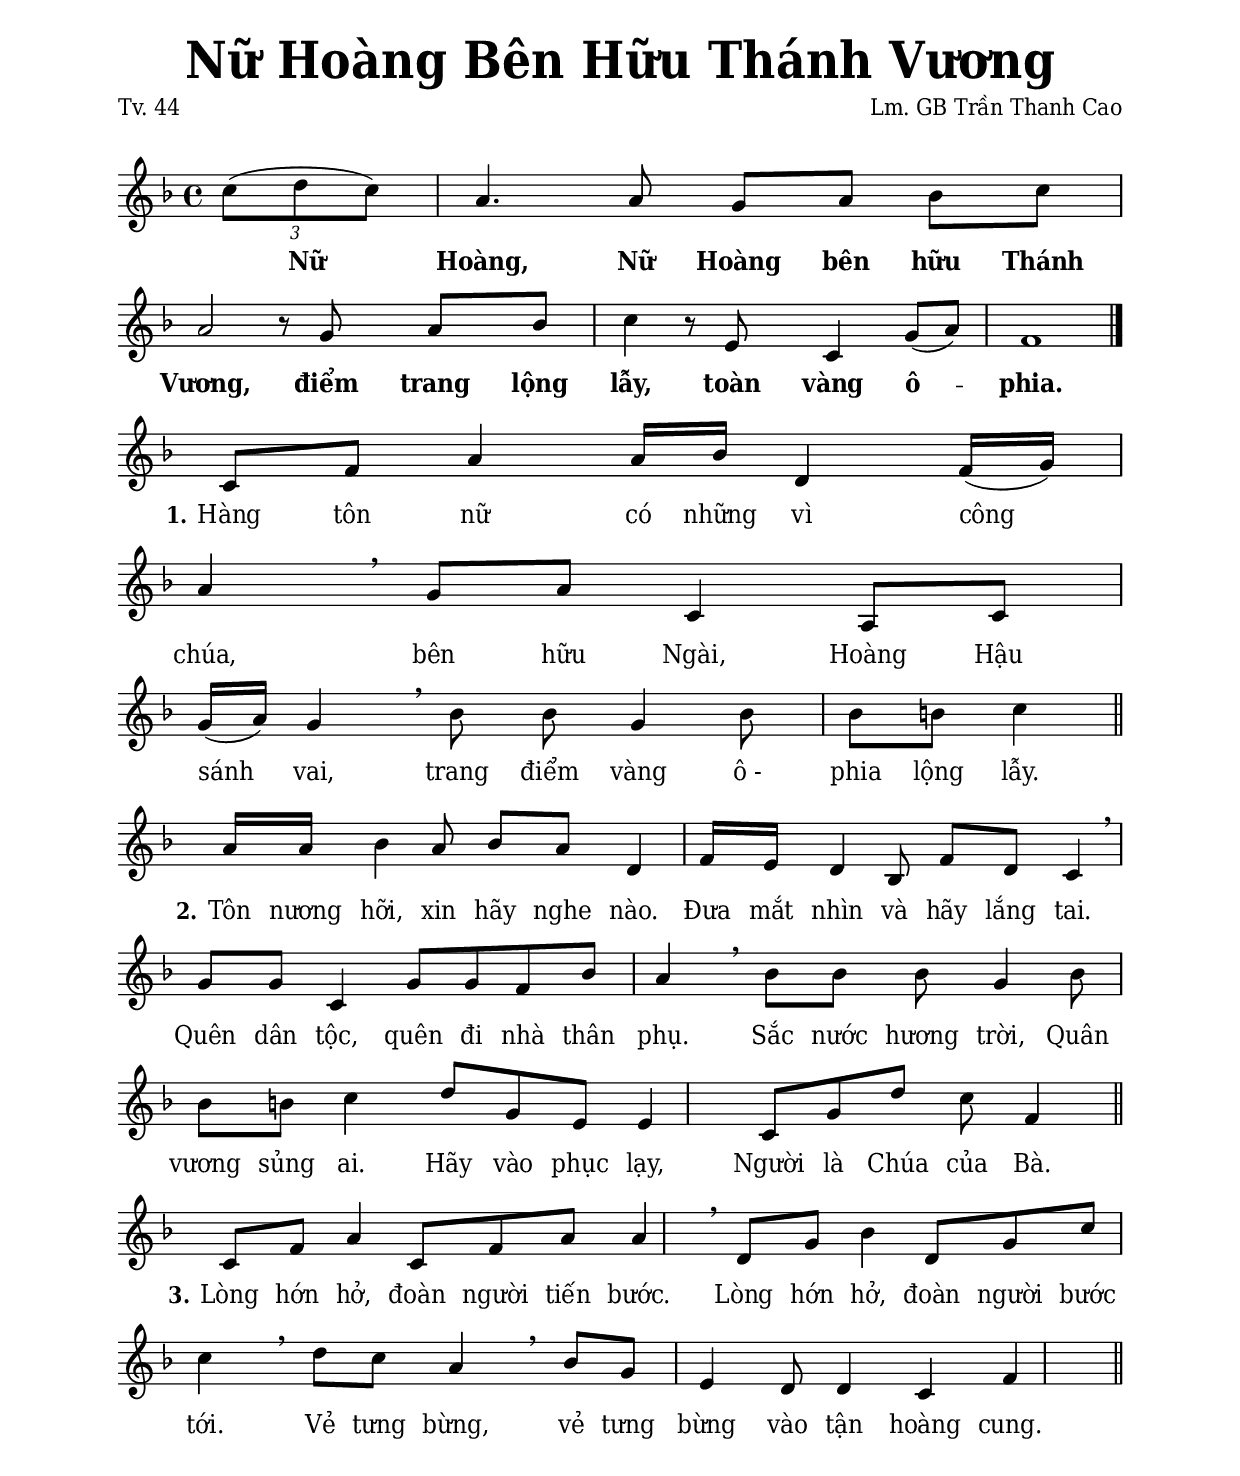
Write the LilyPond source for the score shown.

% Cài đặt chung
\version "2.22.1"
\include "english.ly"

\header {
  title = \markup { \fontsize #3 "Nữ Hoàng Bên Hữu Thánh Vương" }
  poet = "Tv. 44"
  composer = "Lm. GB Trần Thanh Cao"
  arranger = " "
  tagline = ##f
}

% Nhạc điệp khúc
nhacDiepKhuc = \relative c'' {
  \partial 4 \tuplet 3/2 { c8 (d c) } |
  a4. a8 g a bf c |
  a2 r8 g a bf |
  c4 r8 e, c4 g'8 (a) |
  f1 \bar "|."
}

% Nhạc phiên khúc
nhacPhienKhucMot = \relative c' {
  c8 f a4 a16 bf d,4 f16 (g) a4 \breathe
  g8 a c,4 a8 c g'16 (a) g4 \breathe
  bf8 bf g4 bf8 bf b! c4 \bar "||"
}

nhacPhienKhucHai = \relative c'' {
  a16 a bf4 a8 bf a d,4 f16 e d4 bf8 f' d c4 \breathe
  g'8 g c,4 g'8 g f bf a4 \breathe
  bf8 bf bf g4
  bf8 bf b! c4 d8 g, e e4 c8 g' d' c f,4 \bar "||"
}

nhacPhienKhucBa = \relative c' {
  8 f a4 c,8 f a a4 \breathe
  d,8 g bf4 d,8 g c c4 \breathe
  d8 c a4 \breathe
  bf8 g e4 d8 d4 c f \bar "||"
}

% Lời điệp khúc
loiDiepKhuc = \lyricmode {
  "        Nữ" Hoàng, Nữ Hoàng bên hữu Thánh Vương,
  điểm trang lộng lẫy, toàn vàng ô -- phia.
}

% Lời phiên khúc
loiPhienKhucMot = \lyricmode {
  \set stanza = #"1."
  Hàng tôn nữ có những vì công chúa,
  bên hữu Ngài, Hoàng Hậu sánh vai,
  trang điểm vàng "ô -" phia lộng lẫy.
}

loiPhienKhucHai = \lyricmode {
  \set stanza = #"2."
  Tôn nương hỡi, xin hãy nghe nào.
  Đưa mắt nhìn và hãy lắng tai.
  Quên dân tộc, quên đi nhà thân phụ.
  Sắc nước hương trời, Quân vương sủng ai.
  Hãy vào phục lạy, Người là Chúa của Bà.
}

loiPhienKhucBa = \lyricmode {
  \set stanza = #"3."
  Lòng hớn hở, đoàn người tiến bước.
  Lòng hớn hở, đoàn người bước tới.
  Vẻ tưng bừng, vẻ tưng bừng vào tận hoàng cung.
}


% Dàn trang
\paper {
  #(set-paper-size "a4")
  top-margin = 20\mm
  bottom-margin = 10\mm
  left-margin = 20\mm
  right-margin = 20\mm
  indent = #0
  #(define fonts
    (make-pango-font-tree
      "Deja Vu Serif Condensed"
      "Deja Vu Serif Condensed"
      "Deja Vu Serif Condensed"
      (/ 20 20)))
  page-count = #1
  system-system-spacing = #'((basic-distance . 12.5)
                             (minimum-distance . 12.5)
                             (padding . 1))
  score-system-spacing = #'((basic-distance . 12.5)
                             (minimum-distance . 12.5)
                             (padding . 1))
}

TongNhip = {
  \key f \major \time 4/4
  \set Timing.beamExceptions = #'()
  \set Timing.baseMoment = #(ly:make-moment 1/4)
  \set Timing.beatStructure = #'(1 1 1 1)
}

\score {
  \new ChoirStaff <<
    \new Staff = diepKhuc \with {
        \consists "Merge_rests_engraver"
        %\magnifyStaff #(magstep +1)
      }
      <<
      \new Voice = beSop {
        \TongNhip \nhacDiepKhuc
      }
    >>
    \new Lyrics \with {
          \override VerticalAxisGroup.
            nonstaff-relatedstaff-spacing.padding = #1.2
          \override VerticalAxisGroup.
            nonstaff-unrelatedstaff-spacing.padding = #1
        }
        \lyricsto beSop \loiDiepKhuc
  >>
  \layout {
    \override Lyrics.LyricText.font-series = #'bold
    %\override Lyrics.LyricText.font-size = #+2
    \override Lyrics.LyricSpace.minimum-distance = #4.0
    \override Score.BarNumber.break-visibility = ##(#f #f #f)
    \override Score.SpacingSpanner.uniform-stretching = ##t
  }
}

\score {
  \new ChoirStaff <<
    \new Staff = phienKhuc \with {
        %\magnifyStaff #(magstep +1)
      }
      <<
      \new Voice = beSop {
        \key f \major \time 4/4 \nhacPhienKhucMot
      }
    >>
    \new Lyrics \with {
          \override VerticalAxisGroup.
            nonstaff-relatedstaff-spacing.padding = #1
          \override VerticalAxisGroup.
            nonstaff-unrelatedstaff-spacing.padding = #1
        }
        \lyricsto beSop \loiPhienKhucMot
  >>
  \layout {
    \override Staff.TimeSignature.transparent = ##t
    %\override Lyrics.LyricText.font-size = #+2
    \override Lyrics.LyricSpace.minimum-distance = #3.0
    \override Score.BarNumber.break-visibility = ##(#f #f #f)
    \override Score.SpacingSpanner.uniform-stretching = ##t
    \set Score.barAlways = ##t
    \set Score.defaultBarType = ""
  } 
}

\score {
  \new ChoirStaff <<
    \new Staff = phienKhuc \with {
        %\magnifyStaff #(magstep +1)
      }
      <<
      \new Voice = beSop {
        \key f \major \time 4/4 \nhacPhienKhucHai
      }
    >>
    \new Lyrics \with {
          \override VerticalAxisGroup.
            nonstaff-relatedstaff-spacing.padding = #1.2
          \override VerticalAxisGroup.
            nonstaff-unrelatedstaff-spacing.padding = #1
        }
        \lyricsto beSop \loiPhienKhucHai
  >>
  \layout {
    \override Staff.TimeSignature.transparent = ##t
    %\override Lyrics.LyricText.font-size = #+2
    \override Lyrics.LyricSpace.minimum-distance = #1.7
    \override Score.BarNumber.break-visibility = ##(#f #f #f)
    \override Score.SpacingSpanner.uniform-stretching = ##t
    \set Score.barAlways = ##t
    \set Score.defaultBarType = ""
  } 
}

\score {
  \new ChoirStaff <<
    \new Staff = phienKhuc \with {
        %\magnifyStaff #(magstep +1)
      }
      <<
      \new Voice = beSop {
        \key f \major \time 4/4 \nhacPhienKhucBa
      }
    >>
    \new Lyrics \with {
          \override VerticalAxisGroup.
            nonstaff-relatedstaff-spacing.padding = #1.2
          \override VerticalAxisGroup.
            nonstaff-unrelatedstaff-spacing.padding = #1
        }
        \lyricsto beSop \loiPhienKhucBa
  >>
  \layout {
    \override Staff.TimeSignature.transparent = ##t
    %\override Lyrics.LyricText.font-size = #+2
    \override Lyrics.LyricSpace.minimum-distance = #1.6
    \override Score.BarNumber.break-visibility = ##(#f #f #f)
    \override Score.SpacingSpanner.uniform-stretching = ##t
    \set Score.barAlways = ##t
    \set Score.defaultBarType = ""
  } 
}
